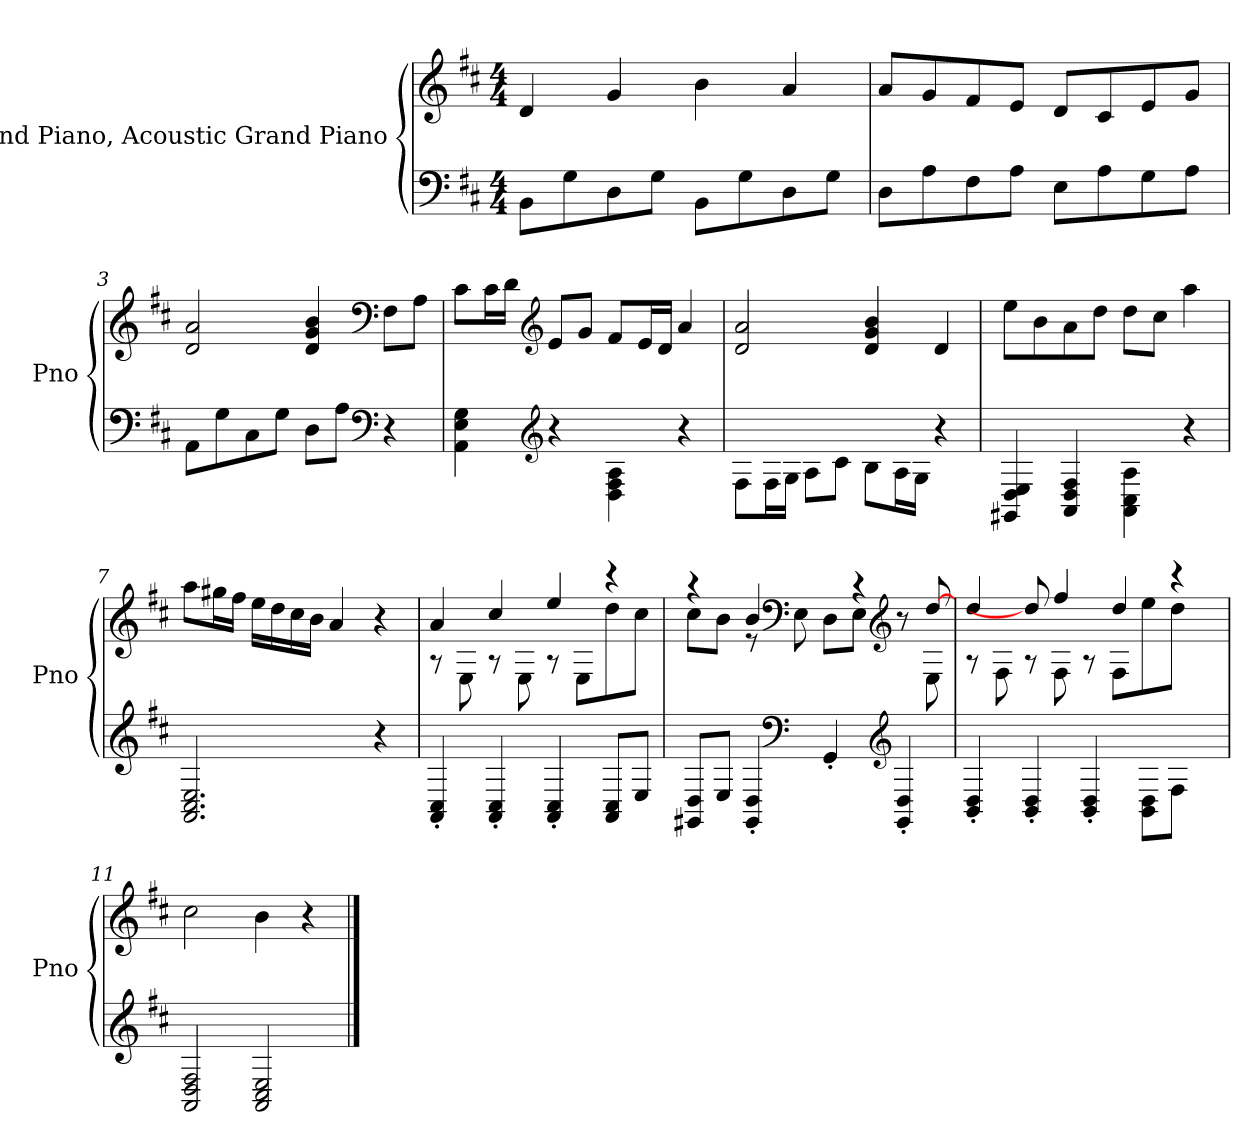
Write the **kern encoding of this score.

**kern	**kern
*part1	*part1
*staff2	*staff1
*I"Grand Piano, Acoustic Grand Piano	*
*I'Pno	*
*clefF4	*clefG2
*k[f#c#]	*k[f#c#]
*M4/4	*M4/4
*MM120	*MM120
=1	=1
8BBi\L	4di/
8Gi\	.
8Di\	4gi/
8Gi\J	.
8BBi\L	4bi\
8Gi\	.
8Di\	4ai/
8Gi\J	.
=2	=2
8Di\L	8ai/L
8Ai\	8gi/
8F#i\	8f#i/
8Ai\J	8ei/J
8Ei\L	8di/L
8Ai\	8c#i/
8Gi\	8ei/
8Ai\J	8gi/J
=3	=3
8AAi\L	2di/ 2ai/
8Gi\	.
8C#i\	.
8Gi\J	.
8Di\L	4di/ 4gi/ 4bi/
8Ai\J	.
*clefF4	*clefF4
4r	8F#i\L
.	8Ai\J
=4	=4
4AAi\ 4Ei\ 4Gi\	8c#i\L
.	16c#i\L
.	16di\JJ
*clefG2	*clefG2
4r	8ei/L
.	8gi/J
4Di\ 4F#i\ 4Ai\	8f#i/L
.	16ei/L
.	16di/JJ
4r	4ai/
!!LO:LB:g=z
=5	=5
8F#i\L	2di/ 2ai/
16F#i\L	.
16Gi\JJ	.
8Ai\L	.
8c#i\J	.
8Bi\L	4di/ 4gi/ 4bi/
16Ai\L	.
16Gi\JJ	.
4r	4di/
=6	=6
4GG#Xj/ 4Dj/ 4Ej/	8eej\L
.	8bj\
4AAj/ 4Dj/ 4F#j/	8aZ\
.	8ddj\J
4AAj\ 4C#Z\ 4Aj\	8ddj\L
.	8cc#j\J
4r	4aai\
=7	=7
2.AAi/ 2.C#i/ 2.Ei/	8aai\L
.	16gg#Xi\L
.	16ff#i\JJ
.	16eei\LL
.	16ddi\
.	16cc#i\
.	16bi\JJ
.	4ai/
4r	4r
=8	=8
*	*^
4AAi/' 4C#i/'	4ai/	8r
.	.	8Ei\
4AAi/' 4C#i/'	4cc#i/	8r
.	.	8Ei\
4AAi/' 4C#i/'	4eei/	8r
.	.	8Ei\L
8AAi/ 8C#i/L	4r	8ddi\
8Ei/J	.	8cc#i\J
!!LO:LB:g=z	!!
=9	=9	=9
*^	*	*
4.ryy	8GG#Xi/ 8Di/L	4r	8cc#i\L
.	8Ei/J	.	8bi\J
.	4GG#i/' 4Di/'	4bi/	8r
*clefF4	*	*clefF4	*
8ryy	.	.	8Ei\
2ryy	4GG#'i/	8ryy	8Di\L
.	.	4r	8Ei\J
*clefG2	*	*clefG2	*
.	4GG#i/' 4Di/'	.	8r
.	.	[8ddi/	8Ei\
*v	*v	*	*
=10	=10	=10
4BBi/' 4Di/'	4ddi/	8r
.	.	8F#i\
4BBi/' 4Di/'	8ddi/]	8r
.	4ff#i/	8F#i\
4BBi/' 4Di/'	.	8r
.	4ddi/	8F#i\L
8BBi\ 8Di\L	.	8eei\
8F#i\J	4r	8ddi\J
8ryy	.	8ryy
*	*v	*v
=11	=11
2AAi/ 2Di/ 2F#i/	2cc#i\
2AAi/ 2C#i/ 2Ei/	4bi\
.	4r
==	==
*-	*-
